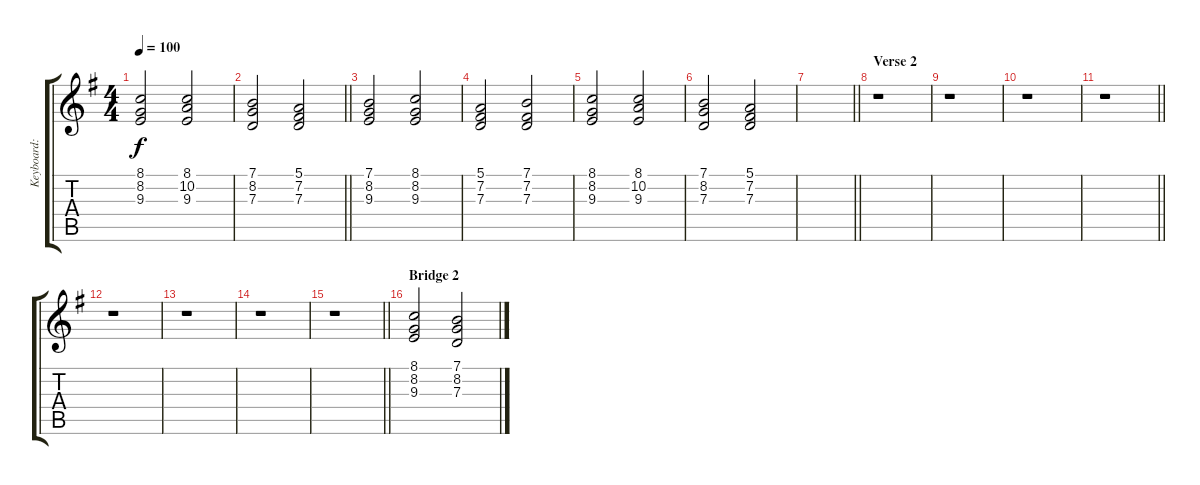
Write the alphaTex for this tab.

\track ("Keyboard: Lars Andrè Rørvik Larsen" "Keyboard: ") {instrument choiraahs}
\staff {score tabs}
\tuning (E4 B3 G3 D3 A2 E2) {hide}
\ts (4 4)
\tempo 100
\clef g2
\ks eminor
(8.1 8.2 9.3).2{dy f} (8.1 10.2 9.3).2 |
\barLineRight lightlight
(7.1 8.2 7.3).2 (5.1 7.2 7.3).2 |
(7.1 8.2 9.3).2 (8.1 8.2 9.3).2 |
(5.1 7.2 7.3).2 (7.1 7.2 7.3).2 |
(8.1 8.2 9.3).2 (8.1 10.2 9.3).2 |
(7.1 8.2 7.3).2 (5.1 7.2 7.3).2 |
\barLineRight lightlight
|
\section ("" "Verse 2")
r.1 |
r.1 |
r.1 |
\barLineRight lightlight
r.1 |
r.1 |
r.1 |
r.1 |
\barLineRight lightlight
r.1 |
\section ("" "Bridge 2")
(8.1 8.2 9.3).2 (7.1 8.2 7.3).2
